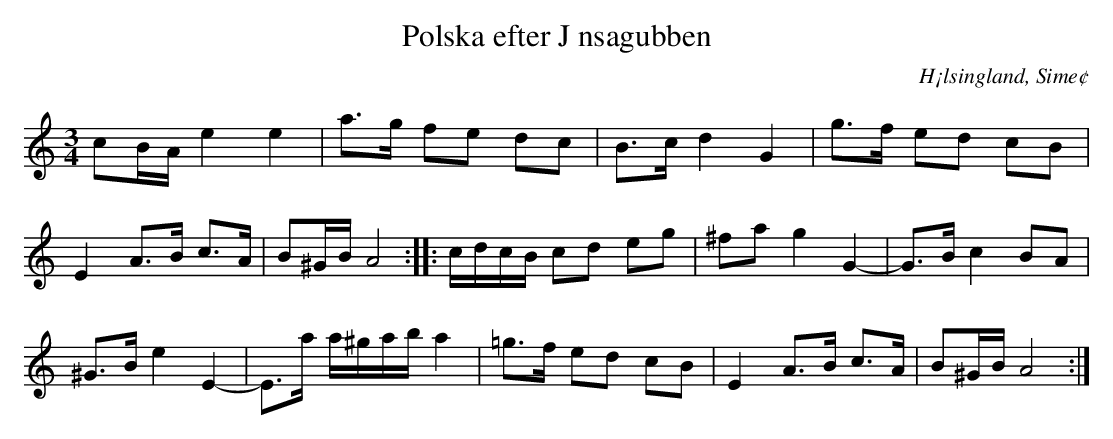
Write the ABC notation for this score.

X:1
T: Polska efter J nsagubben
O: H¡lsingland, Sime¢
M: 3/4
L: 1/8
K: Am
cB/A/ e2 e2 | a>g fe dc | B>c d2 G2 | g>f ed cB |
E2 A>B c>A | B^G/B/ A4 :: c/d/c/B/ cd eg | ^fa  g2 G2- | G>B c2 BA |
^G>B e2 E2 - | E>a a/^g/a/b/ a2 | =g>f ed cB | E2 A>B c>A | B^G/B/ A4 :|]
